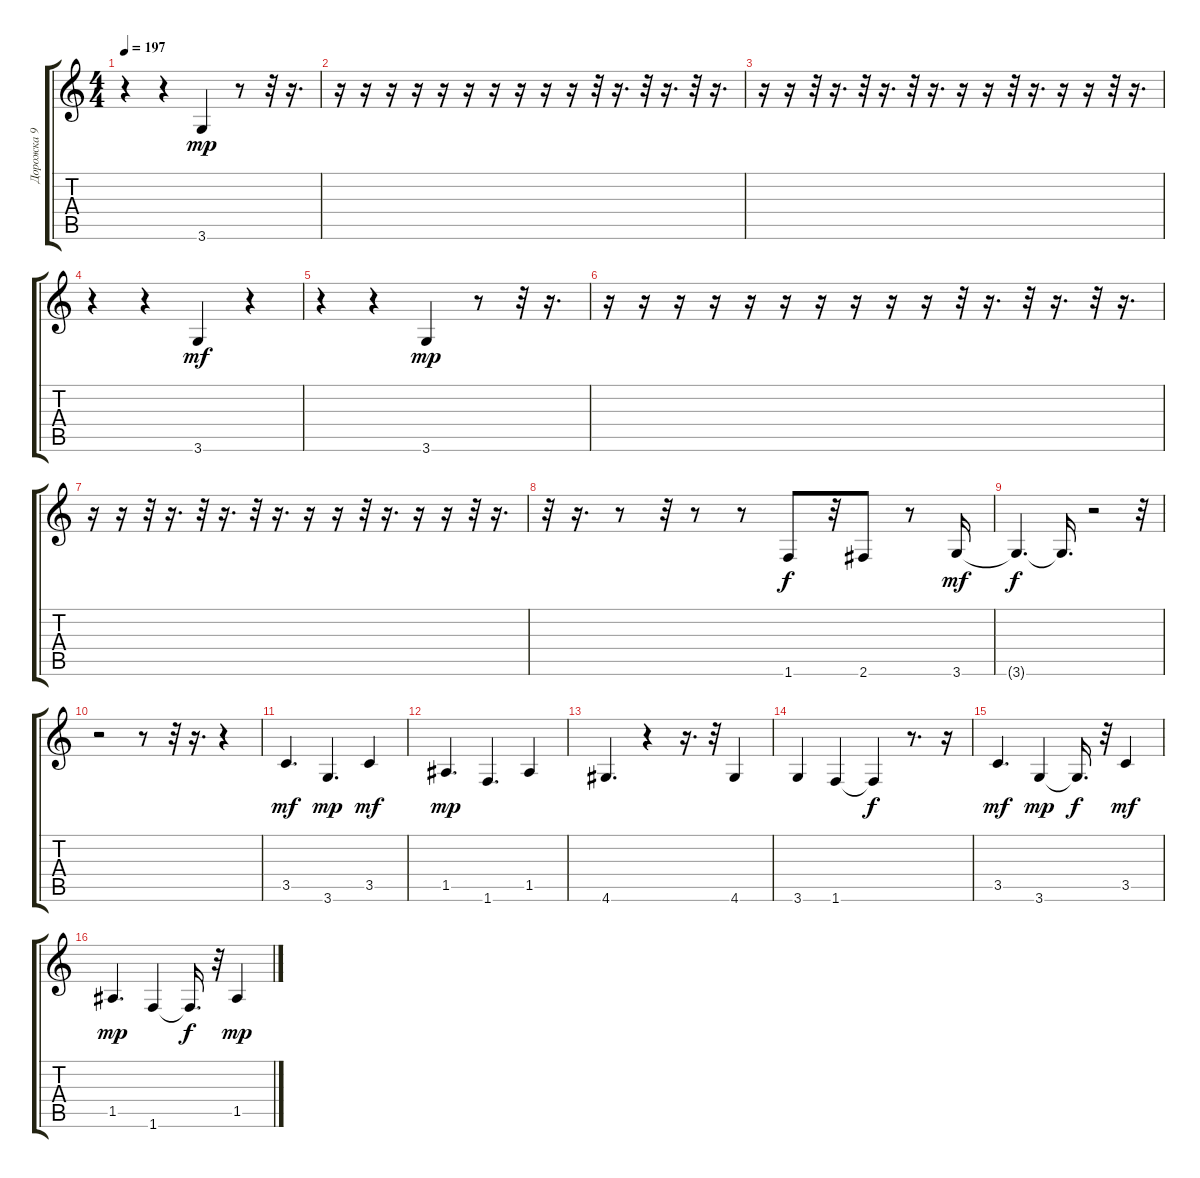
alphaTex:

\track ("Дорожка 9" "Дорожка 9") {instrument electricbasspick}
\staff {score tabs}
\tuning (E4 B3 G3 D3 A2 E2) {hide}
\ts (4 4)
\tempo 197
\clef g2
\ks c
r.4{dy mf} r.4 3.6.4{dy mp} r.8 r.32 r.16{d} |
r.16 r.16 r.16 r.16 r.16 r.16 r.16 r.16 r.16 r.16 r.32 r.16{d} r.32 r.16{d} r.32 r.16{d} |
r.16 r.16 r.32 r.16{d} r.32 r.16{d} r.32 r.16{d} r.16 r.16 r.32 r.16{d} r.16 r.16 r.32 r.16{d} |
r.4 r.4 3.6.4{dy mf} r.4 |
r.4 r.4 3.6.4{dy mp} r.8 r.32 r.16{d} |
r.16 r.16 r.16 r.16 r.16 r.16 r.16 r.16 r.16 r.16 r.32 r.16{d} r.32 r.16{d} r.32 r.16{d} |
r.16 r.16 r.32 r.16{d} r.32 r.16{d} r.32 r.16{d} r.16 r.16 r.32 r.16{d} r.16 r.16 r.32 r.16{d} |
r.32 r.16{d} r.8 r.32 r.8 r.8 1.6.8{dy f} r.32 2.6.8 r.8 3.6.16{dy mf} |
3.6{t}.4{d dy f} 3.6{t}.16{d} r.2 r.32 |
r.2 r.8 r.32 r.16{d} r.4 |
3.5.4{d dy mf} 3.6.4{d dy mp} 3.5.4{dy mf} |
1.5.4{d dy mp} 1.6.4{d} 1.5.4 |
4.6.4{d} r.4 r.16{d} r.32 4.6.4 |
3.6.4 1.6.4 1.6{t}.4{dy f} r.8{d} r.16 |
3.5.4{d dy mf} 3.6.4{dy mp} 3.6{t}.16{d dy f} r.32 3.5.4{dy mf} |
1.5.4{d dy mp} 1.6.4 1.6{t}.16{d dy f} r.32 1.5.4{dy mp}
